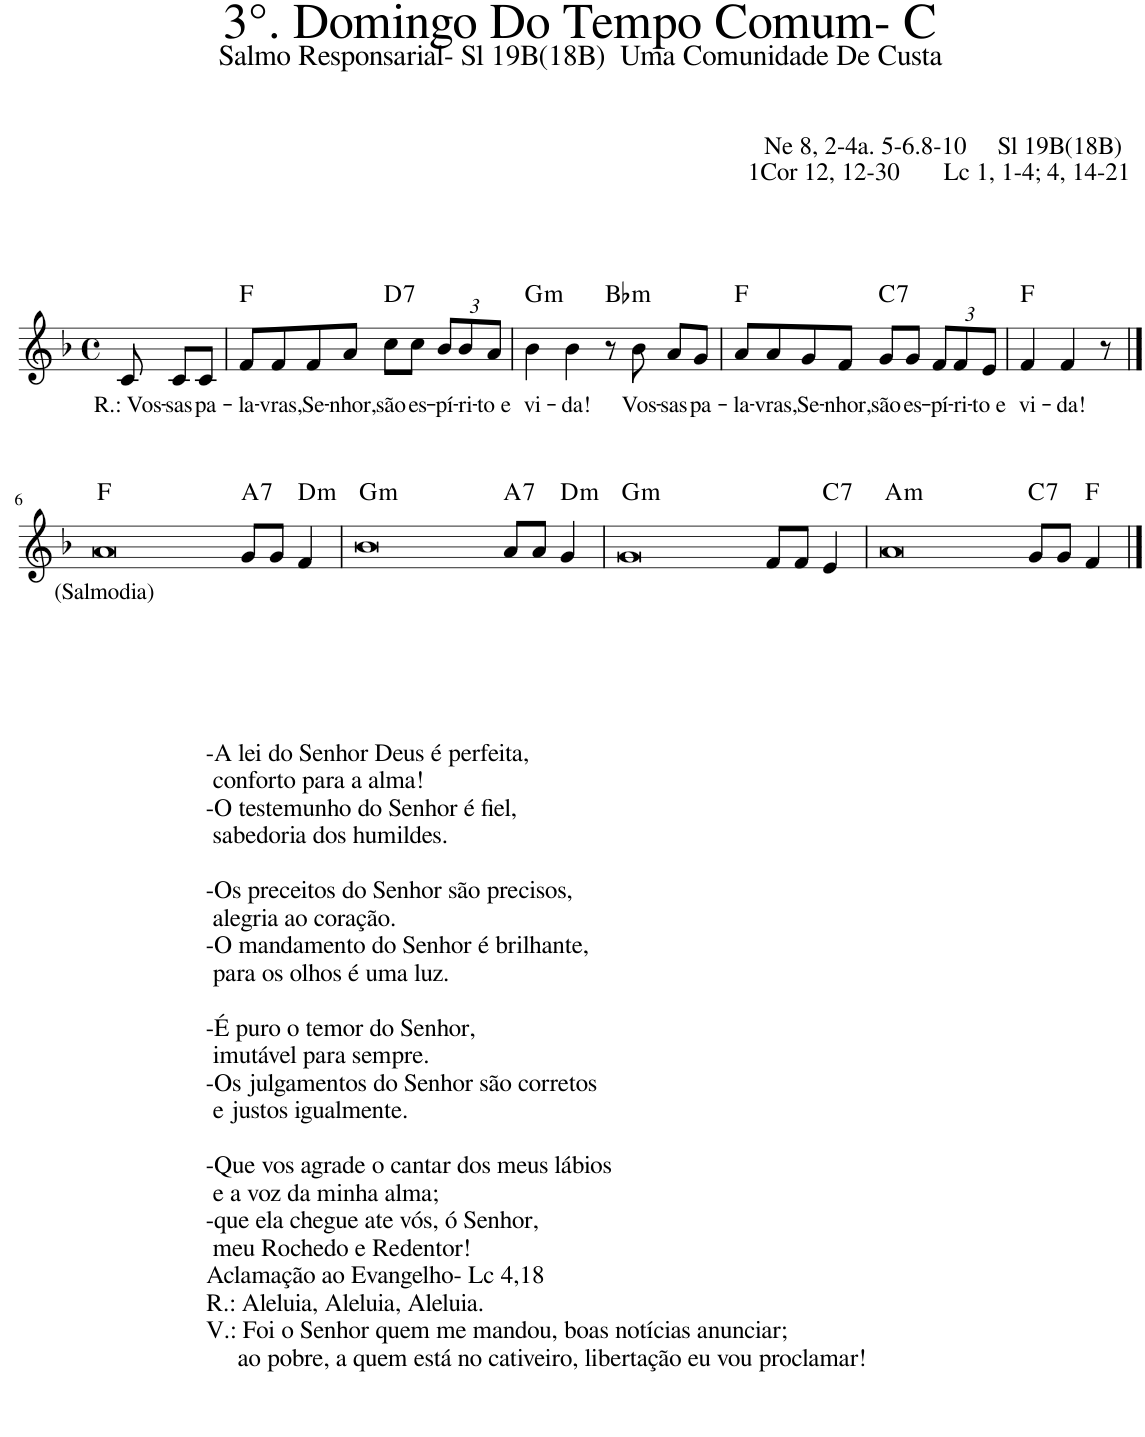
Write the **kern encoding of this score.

**kern	**text	**harte
*part1	*part1	*part1
*staff1	*staff1	*
*I"Voz	*	*
*I'Vo.	*	*
*clefG2	*	*
*k[b-]	*	*
*M4/4	*	*
*met(c)	*	*
=1	=1	=1
!	!LO:LY:b	!
8c/	R.: Vos-	.
!	!LO:LY:b	!
8c/L	-sas	.
!	!LO:LY:b	!
8c/J	pa-	.
=2	=2	=2
!	!LO:LY:b	!
8f/L	-la-	F:maj
!	!LO:LY:b	!
8f/	-vras,	.
!	!LO:LY:b	!
8f/	Se-	.
!	!LO:LY:b	!
8a/J	-nhor,	.
!	!LO:LY:b	!LO:H:kt=7
8cc\L	são	D:7
!	!LO:LY:b	!
8cc\J	es-	.
*Xbrackettup	*	*
!	!LO:LY:b	!
12b-/L	-pí-	.
!	!LO:LY:b	!
12b-/	-ri-	.
!	!LO:LY:b	!
12a/J	-to e	.
=3	=3	=3
!	!LO:LY:b	!LO:H:kt=m
4b-\	vi-	G:min
!	!LO:LY:b	!
4b-\	-da!	.
!	!	!LO:H:kt=m
8r	.	Bb:min
!	!LO:LY:b	!
8b-\	Vos-	.
!	!LO:LY:b	!
8a/L	-sas	.
!	!LO:LY:b	!
8g/J	pa-	.
=4	=4	=4
!	!LO:LY:b	!
8a/L	-la-	F:maj
!	!LO:LY:b	!
8a/	-vras,	.
!	!LO:LY:b	!
8g/	Se-	.
!	!LO:LY:b	!
8f/J	-nhor,	.
!	!LO:LY:b	!LO:H:kt=7
8g/L	são	C:7
!	!LO:LY:b	!
8g/J	es-	.
!	!LO:LY:b	!
12f/L	-pí-	.
!	!LO:LY:b	!
12f/	-ri-	.
!	!LO:LY:b	!
12e/J	-to e	.
=5	=5	=5
!	!LO:LY:b	!
4f/	vi-	F:maj
!	!LO:LY:b	!
4f/	-da!	.
8r	.	.
!!LO:LB:g=z
==6	==6	==6
!LO:TX:b:t=-A lei do Senhor Deus é perfeita,	!	!
!LO:TX:b:t=conforto para a alma!	!	!
!LO:TX:b:t=-O testemunho do Senhor é fiel,	!	!
!LO:TX:b:t=sabedoria dos humildes.	!	!
!LO:TX:b:t=-Os preceitos do Senhor são precisos,	!	!
!LO:TX:b:t=alegria ao coração.	!	!
!LO:TX:b:t=-O mandamento do Senhor é brilhante,	!	!
!LO:TX:b:t=para os olhos é uma luz.	!	!
!LO:TX:b:t=-É puro o temor do Senhor,	!	!
!LO:TX:b:t=imutável para sempre.	!	!
!LO:TX:b:t=-Os julgamentos do Senhor são corretos	!	!
!LO:TX:b:t=e justos igualmente.	!	!
!LO:TX:b:t=-Que vos agrade o cantar dos meus lábios	!	!
!LO:TX:b:t=e a voz da minha alma;	!	!
!LO:TX:b:t=-que ela chegue ate vós, ó Senhor,	!	!
!LO:TX:b:t=meu Rochedo e Redentor!	!	!
!LO:TX:b:t=Aclamação ao Evangelho- Lc 4,18	!	!
!LO:TX:b:t=R.&colon; Aleluia, Aleluia, Aleluia.	!	!
!LO:TX:b:t=V.&colon; Foi o Senhor quem me mandou, boas notícias anunciar;	!	!
!LO:TX:b:t=ao pobre, a quem está no cativeiro, libertação eu vou proclamar!	!	!
!	!LO:LY:b	!
[1a	(Salmodia)	F:maj
1ryy	.	.
!	!	!LO:H:kt=7
8g/L	.	A:7
8g/J	.	.
!	!	!LO:H:kt=m
4f/	.	D:min
=7	=7	=7
!	!	!LO:H:kt=m
[1b-	.	G:min
1a]	.	.
!	!	!LO:H:kt=7
8a/L	.	A:7
8a/J	.	.
!	!	!LO:H:kt=m
4g/	.	D:min
=8	=8	=8
!	!	!LO:H:kt=m
[1g	.	G:min
1b-]	.	.
8f/L	.	.
8f/J	.	.
!	!	!LO:H:kt=7
4e/	.	C:7
=9	=9	=9
!	!	!LO:H:kt=m
[1a	.	A:min
1g]	.	.
!	!	!LO:H:kt=7
8g/L	.	C:7
8g/J	.	.
4f/	.	F:maj
==10	==10	==10
1a]	.	.
=	=	=
*-	*-	*-
